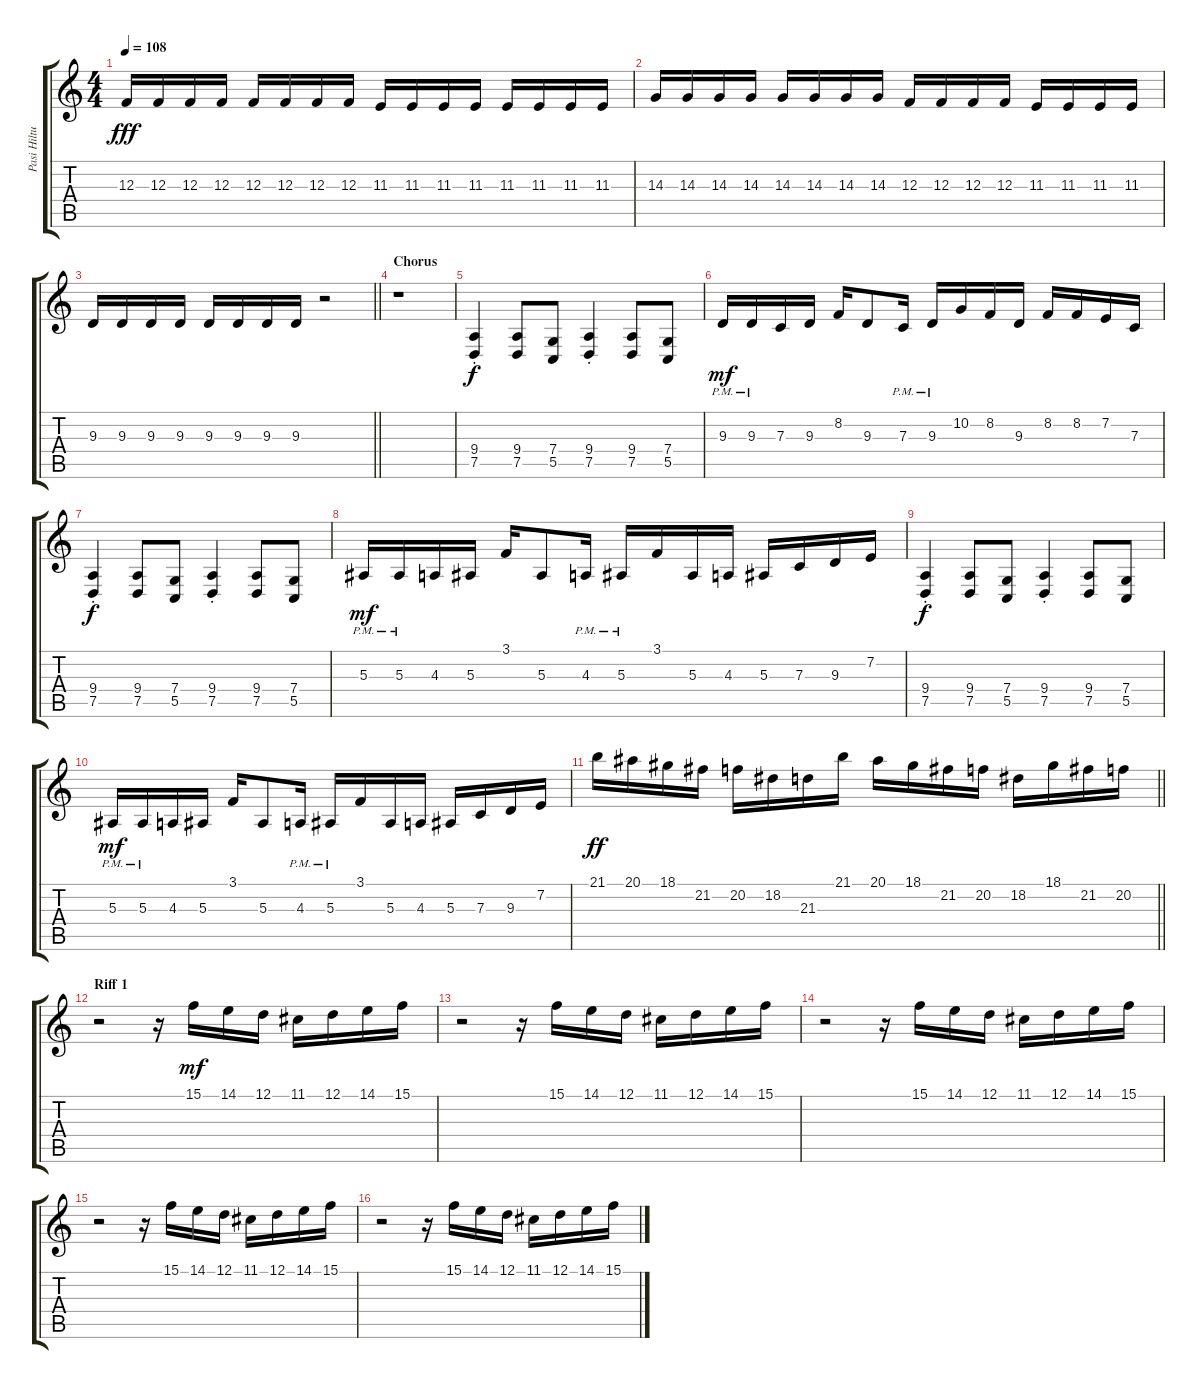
\track ("Pasi Hiltula" "Pasi Hiltu") {instrument pad1newage}
\staff {score tabs}
\tuning (D4 A3 F3 C3 G2 D2) {hide}
\ts (4 4)
\tempo 108
\clef g2
\ks c
12.3.16{dy fff} 12.3.16 12.3.16 12.3.16 12.3.16 12.3.16 12.3.16 12.3.16 11.3.16 11.3.16 11.3.16 11.3.16 11.3.16 11.3.16 11.3.16 11.3.16 |
14.3.16 14.3.16 14.3.16 14.3.16 14.3.16 14.3.16 14.3.16 14.3.16 12.3.16 12.3.16 12.3.16 12.3.16 11.3.16 11.3.16 11.3.16 11.3.16 |
\barLineRight lightlight
9.3.16 9.3.16 9.3.16 9.3.16 9.3.16 9.3.16 9.3.16 9.3.16 r.2 |
\section ("" "Chorus")
r.1 |
(9.4 7.5{st}).4{dy f volume 14 instrument lead8bassandlead} (9.4 7.5).8 (7.4 5.5).8 (9.4 7.5{st}).4 (9.4 7.5).8 (7.4 5.5).8 |
9.3{pm}.16{dy mf} 9.3{pm}.16 7.3.16 9.3.16 8.2.16 9.3.8 7.3{pm}.16 9.3{pm}.16 10.2.16 8.2.16 9.3.16 8.2.16 8.2.16 7.2.16 7.3.16 |
(9.4 7.5{st}).4{dy f} (9.4 7.5).8 (7.4 5.5).8 (9.4 7.5{st}).4 (9.4 7.5).8 (7.4 5.5).8 |
5.3{pm}.16{dy mf} 5.3{pm}.16 4.3.16 5.3.16 3.1.16 5.3.8 4.3{pm}.16 5.3{pm}.16 3.1.16 5.3.16 4.3.16 5.3.16 7.3.16 9.3.16 7.2.16 |
(9.4 7.5{st}).4{dy f} (9.4 7.5).8 (7.4 5.5).8 (9.4 7.5{st}).4 (9.4 7.5).8 (7.4 5.5).8 |
5.3{pm}.16{dy mf} 5.3{pm}.16 4.3.16 5.3.16 3.1.16 5.3.8 4.3{pm}.16 5.3{pm}.16 3.1.16 5.3.16 4.3.16 5.3.16 7.3.16 9.3.16 7.2.16 |
\barLineRight lightlight
21.1.16{dy ff} 20.1.16 18.1.16 21.2.16 20.2.16 18.2.16 21.3.16 21.1.16 20.1.16 18.1.16 21.2.16 20.2.16 18.2.16 18.1.16 21.2.16 20.2.16 |
\section ("" "Riff 1")
r.2 r.16 15.1.16{dy mf} 14.1.16 12.1.16 11.1.16 12.1.16 14.1.16 15.1.16 |
r.2 r.16 15.1.16 14.1.16 12.1.16 11.1.16 12.1.16 14.1.16 15.1.16 |
r.2 r.16 15.1.16 14.1.16 12.1.16 11.1.16 12.1.16 14.1.16 15.1.16 |
r.2 r.16 15.1.16 14.1.16 12.1.16 11.1.16 12.1.16 14.1.16 15.1.16 |
r.2 r.16 15.1.16 14.1.16 12.1.16 11.1.16 12.1.16 14.1.16 15.1.16
